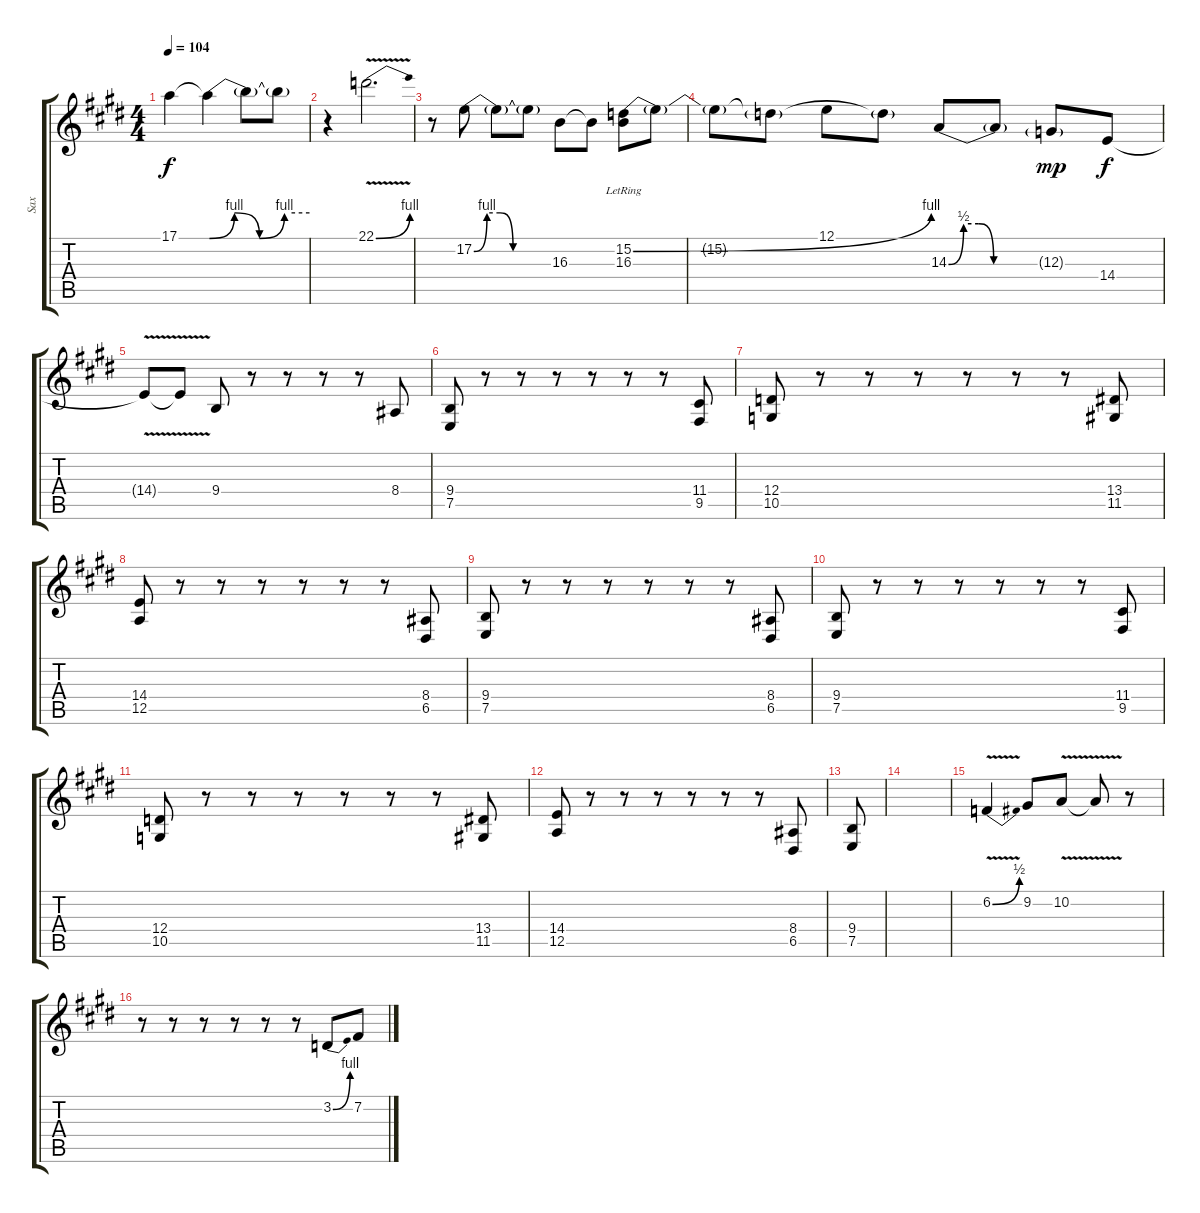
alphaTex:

\track ("Sax" "Sax") {instrument tenorsax}
\staff {score tabs}
\tuning (E4 B3 G3 D3 A2 E2) {hide}
\ts (4 4)
\tempo 104
\clef g2
\ks e
17.1{t}.4{dy f} 17.1{be (custom 0 0 15 4 30 0 45 4 60 4) t}.4 17.1{t}.8 17.1{t}.8 |
r.4 22.1{be (bend 0 0 60 4) v}.2{d} |
r.8 17.2{be (custom 0 0 10 4 20 4 30 0 60 0)}.8 17.2{t}.8 17.2{t}.8 16.3.8 16.3{t}.8 (15.2{be (bend 0 0 60 4)} 16.3{lr}).8 15.2{t}.8 |
15.2{t}.8 15.2{t}.8 12.1.8 15.2{t}.8 14.3{be (custom 0 0 10 2 20 2 30 0 60 0)}.8 14.3{t}.8 12.3{g}.8{dy mp} 14.4.8{dy f} |
14.4{v t}.8 14.4{t}.8 9.4.8 r.8 r.8 r.8 r.8 8.4.8 |
(9.4 7.5).8 r.8 r.8 r.8 r.8 r.8 r.8 (11.4 9.5).8 |
(12.4 10.5).8 r.8 r.8 r.8 r.8 r.8 r.8 (13.4 11.5).8 |
(14.4 12.5).8 r.8 r.8 r.8 r.8 r.8 r.8 (8.4 6.5).8 |
(9.4 7.5).8 r.8 r.8 r.8 r.8 r.8 r.8 (8.4 6.5).8 |
(9.4 7.5).8 r.8 r.8 r.8 r.8 r.8 r.8 (11.4 9.5).8 |
(12.4 10.5).8 r.8 r.8 r.8 r.8 r.8 r.8 (13.4 11.5).8 |
(14.4 12.5).8 r.8 r.8 r.8 r.8 r.8 r.8 (8.4 6.5).8 |
(9.4 7.5).8 |
|
6.2{be (bend 0 0 60 2) v}.4 9.2.8 10.2{v}.8 10.2{t}.8 r.8 |
r.8 r.8 r.8 r.8 r.8 r.8 3.2{be (bend 0 0 60 4)}.8 7.2.8
